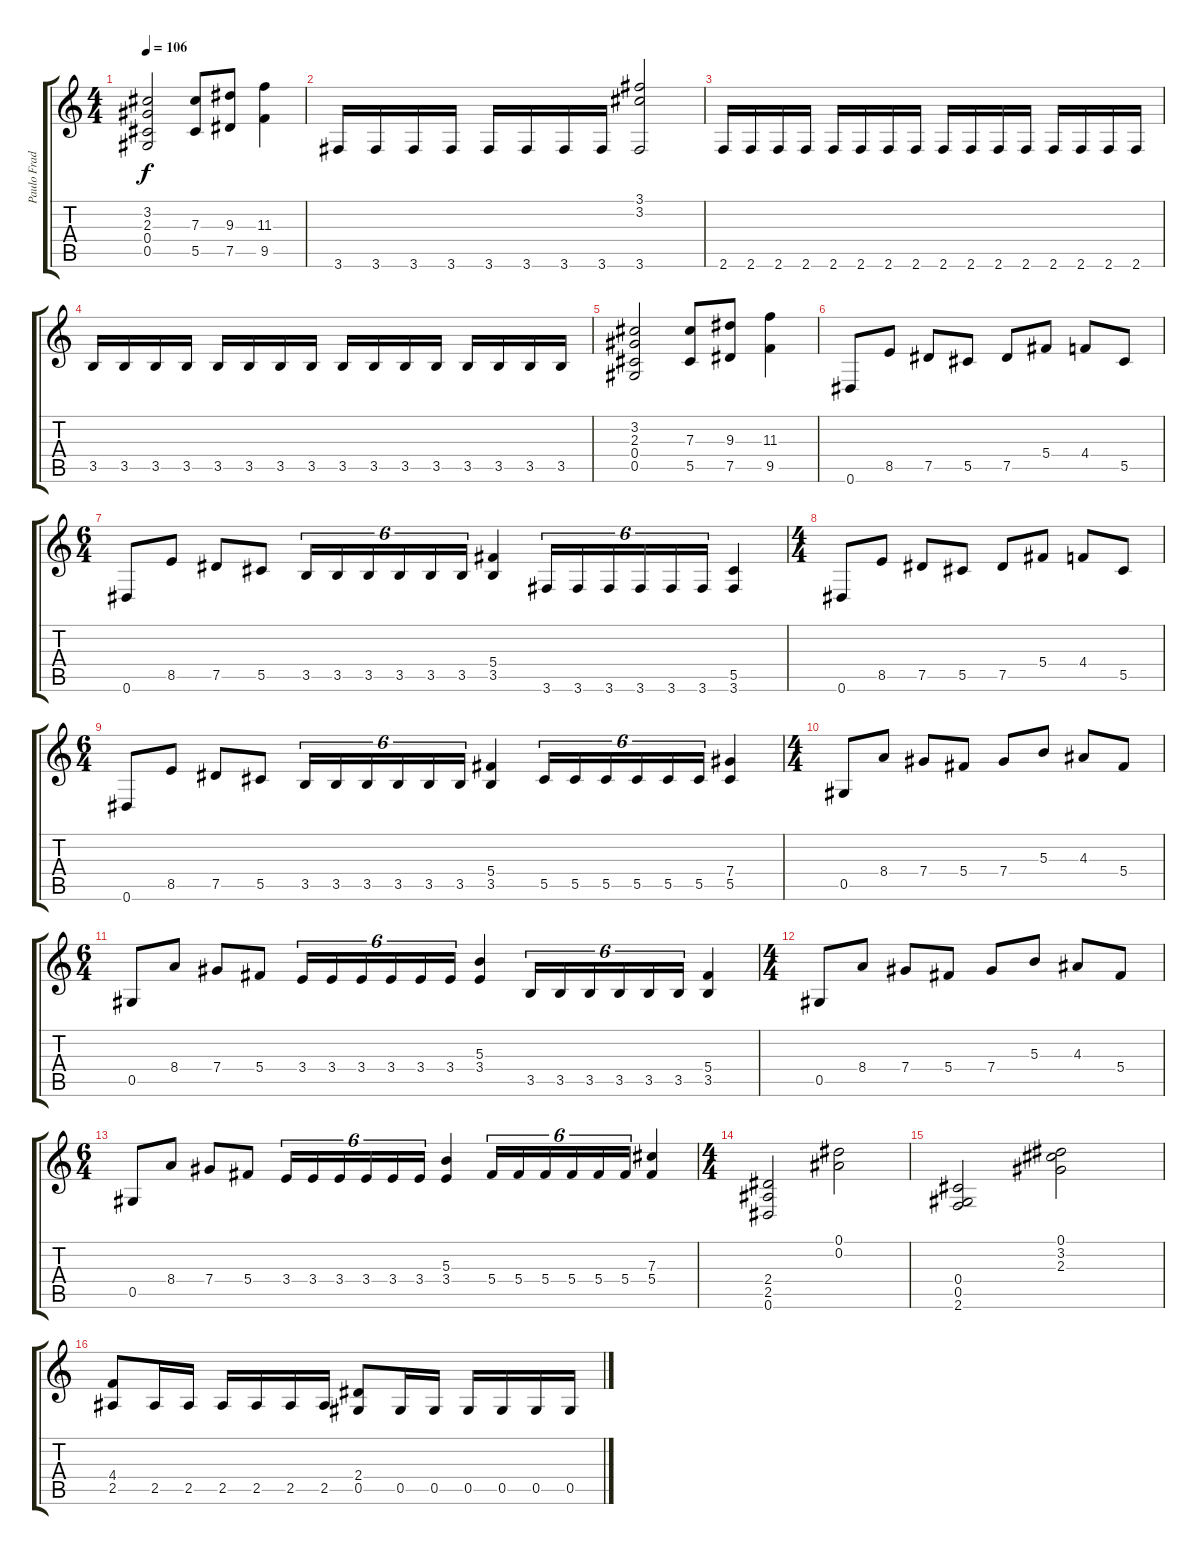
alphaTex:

\track ("Paulo Frade Base" "Paulo Frad") {instrument overdrivenguitar}
\staff {score tabs}
\tuning (Eb4 Bb3 Gb3 Db3 Ab2 Eb2) {hide}
\ts (4 4)
\tempo 106
\clef g2
\ks c
(3.2 2.3 0.4 0.5).2{dy f} (7.3 5.5).8 (9.3 7.5).8 (11.3 9.5).4 |
3.6.16 3.6.16 3.6.16 3.6.16 3.6.16 3.6.16 3.6.16 3.6.16 (3.1 3.2 3.6).2 |
2.6.16 2.6.16 2.6.16 2.6.16 2.6.16 2.6.16 2.6.16 2.6.16 2.6.16 2.6.16 2.6.16 2.6.16 2.6.16 2.6.16 2.6.16 2.6.16 |
3.5.16 3.5.16 3.5.16 3.5.16 3.5.16 3.5.16 3.5.16 3.5.16 3.5.16 3.5.16 3.5.16 3.5.16 3.5.16 3.5.16 3.5.16 3.5.16 |
(3.2 2.3 0.4 0.5).2 (7.3 5.5).8 (9.3 7.5).8 (11.3 9.5).4 |
0.6.8 8.5.8 7.5.8 5.5.8 7.5.8 5.4.8 4.4.8 5.5.8 |
\ts (6 4)
0.6.8 8.5.8 7.5.8 5.5.8 3.5.16{tu (6 4)} 3.5.16{tu (6 4)} 3.5.16{tu (6 4)} 3.5.16{tu (6 4)} 3.5.16{tu (6 4)} 3.5.16{tu (6 4)} (5.4 3.5).4 3.6.16{tu (6 4)} 3.6.16{tu (6 4)} 3.6.16{tu (6 4)} 3.6.16{tu (6 4)} 3.6.16{tu (6 4)} 3.6.16{tu (6 4)} (5.5 3.6).4 |
\ts (4 4)
0.6.8 8.5.8 7.5.8 5.5.8 7.5.8 5.4.8 4.4.8 5.5.8 |
\ts (6 4)
0.6.8 8.5.8 7.5.8 5.5.8 3.5.16{tu (6 4)} 3.5.16{tu (6 4)} 3.5.16{tu (6 4)} 3.5.16{tu (6 4)} 3.5.16{tu (6 4)} 3.5.16{tu (6 4)} (5.4 3.5).4 5.5.16{tu (6 4)} 5.5.16{tu (6 4)} 5.5.16{tu (6 4)} 5.5.16{tu (6 4)} 5.5.16{tu (6 4)} 5.5.16{tu (6 4)} (7.4 5.5).4 |
\ts (4 4)
0.5.8 8.4.8 7.4.8 5.4.8 7.4.8 5.3.8 4.3.8 5.4.8 |
\ts (6 4)
0.5.8 8.4.8 7.4.8 5.4.8 3.4.16{tu (6 4)} 3.4.16{tu (6 4)} 3.4.16{tu (6 4)} 3.4.16{tu (6 4)} 3.4.16{tu (6 4)} 3.4.16{tu (6 4)} (5.3 3.4).4 3.5.16{tu (6 4)} 3.5.16{tu (6 4)} 3.5.16{tu (6 4)} 3.5.16{tu (6 4)} 3.5.16{tu (6 4)} 3.5.16{tu (6 4)} (5.4 3.5).4 |
\ts (4 4)
0.5.8 8.4.8 7.4.8 5.4.8 7.4.8 5.3.8 4.3.8 5.4.8 |
\ts (6 4)
0.5.8 8.4.8 7.4.8 5.4.8 3.4.16{tu (6 4)} 3.4.16{tu (6 4)} 3.4.16{tu (6 4)} 3.4.16{tu (6 4)} 3.4.16{tu (6 4)} 3.4.16{tu (6 4)} (5.3 3.4).4 5.4.16{tu (6 4)} 5.4.16{tu (6 4)} 5.4.16{tu (6 4)} 5.4.16{tu (6 4)} 5.4.16{tu (6 4)} 5.4.16{tu (6 4)} (7.3 5.4).4 |
\ts (4 4)
(2.4 2.5 0.6).2 (0.1 0.2).2 |
(0.4 0.5 2.6).2 (0.1 3.2 2.3).2 |
(4.4 2.5).8 2.5.16 2.5.16 2.5.16 2.5.16 2.5.16 2.5.16 (2.4 0.5).8 0.5.16 0.5.16 0.5.16 0.5.16 0.5.16 0.5.16
